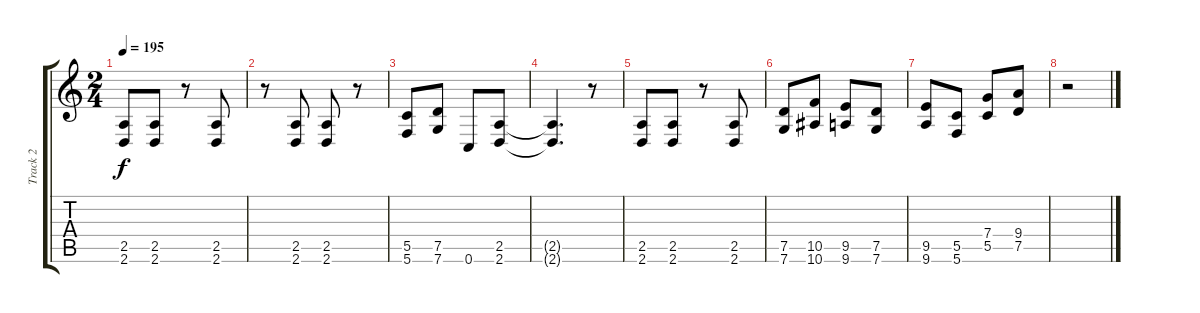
\track ("Track 2" "Track 2") {instrument overdrivenguitar}
\staff {score tabs}
\tuning (D4 A3 F3 C3 G2 C2) {hide}
\ts (2 4)
\tempo 195
\clef g2
\ks c
(2.5 2.6).8{dy f} (2.5 2.6).8 r.8 (2.5 2.6).8 |
r.8 (2.5 2.6).8 (2.5 2.6).8 r.8 |
(5.5 5.6).8 (7.5 7.6).8 0.6.8 (2.5 2.6).8 |
(2.5{t} 2.6{t}).4{d} r.8 |
(2.5 2.6).8 (2.5 2.6).8 r.8 (2.5 2.6).8 |
(7.5 7.6).8 (10.5 10.6).8 (9.5 9.6).8 (7.5 7.6).8 |
(9.5 9.6).8 (5.5 5.6).8 (7.4 5.5).8 (9.4 7.5).8 |
r.2
